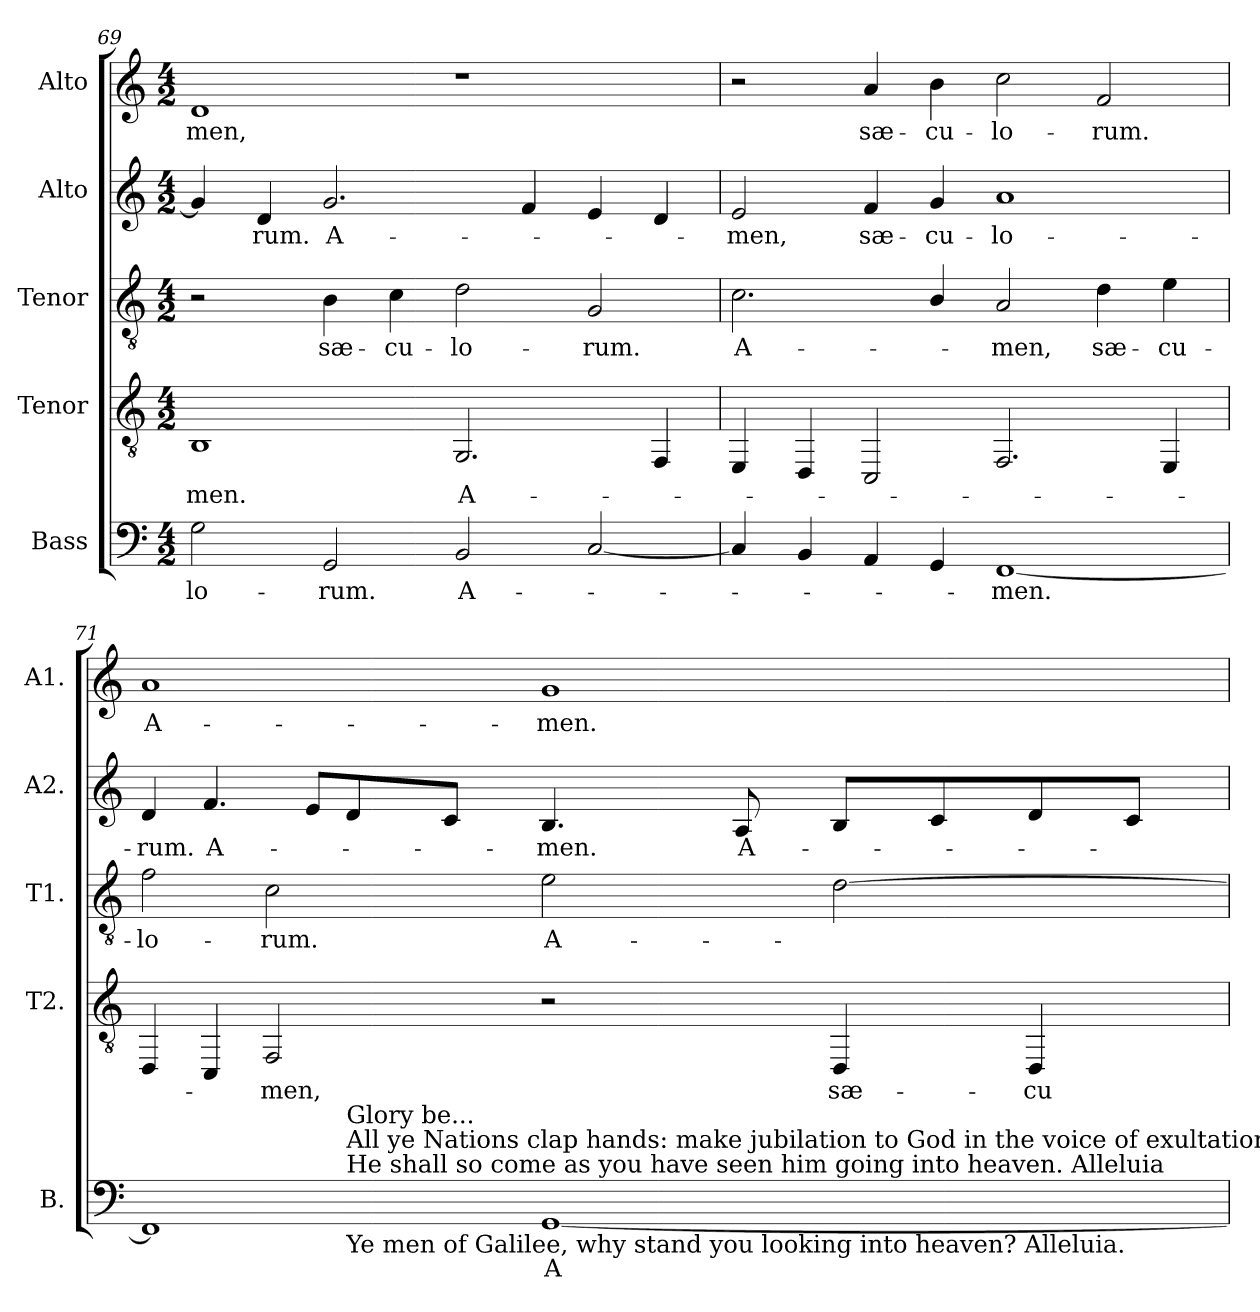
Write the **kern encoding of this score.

**kern	**text	**kern	**text	**kern	**text	**kern	**text	**kern	**text
*part5	*part5	*part4	*part4	*part3	*part3	*part2	*part2	*part1	*part1
*staff5	*staff5	*staff4	*staff4	*staff3	*staff3	*staff2	*staff2	*staff1	*staff1
*I"Bass	*	*I"Tenor	*	*I"Tenor	*	*I"Alto	*	*I"Alto	*
*I'B.	*	*I'T2.	*	*I'T1.	*	*I'A2.	*	*I'A1.	*
*clefF4	*	*clefGv2	*	*clefGv2	*	*clefG2	*	*clefG2	*
*	*	*	*	*ITrd7c12	*	*	*	*	*
*k[]	*	*k[]	*	*k[]	*	*k[]	*	*k[]	*
*C:	*	*C:	*	*C:	*	*C:	*	*C:	*
*M4/2	*	*M4/2	*	*M4/2	*	*M4/2	*	*M4/2	*
=69	=69	=69	=69	=69	=69	=69	=69	=69	=69
!	!LO:LY:b:color=#000000	!	!	!	!	!	!	!	!
!	!	!	!LO:LY:b:color=#000000	!	!	!	!	!	!
!	!	!	!	!	!	!	!	!	!LO:LY:b:color=#000000
2Gi\	-lo-	1BBi	-men.	2r	.	4gi/]	.	1di	-men,
!	!	!	!	!	!	!	!LO:LY:b:color=#000000	!	!
.	.	.	.	.	.	4di/	-rum.	.	.
!	!LO:LY:b:color=#000000	!	!	!	!	!	!	!	!
!	!	!	!	!	!LO:LY:b:color=#000000	!	!	!	!
!	!	!	!	!	!	!	!LO:LY:b:color=#000000	!	!
2GGi/	-rum.	.	.	4BBi\	sæ-	2.gi/	A-	.	.
!	!	!	!	!	!LO:LY:b:color=#000000	!	!	!	!
.	.	.	.	4Ci\	-cu-	.	.	.	.
!	!LO:LY:b:color=#000000	!	!	!	!	!	!	!	!
!	!	!	!LO:LY:b:color=#000000	!	!	!	!	!	!
!	!	!	!	!	!LO:LY:b:color=#000000	!	!	!	!
2BBi/	A-	2.GGi/	A-	2Di\	-lo-	.	.	1r	.
.	.	.	.	.	.	4fi/	.	.	.
!	!	!	!	!	!LO:LY:b:color=#000000	!	!	!	!
[2Ci/	.	.	.	2GGi/	-rum.	4ei/	.	.	.
.	.	4FFi/	.	.	.	4di/	.	.	.
=70	=70	=70	=70	=70	=70	=70	=70	=70	=70
!	!	!	!	!	!LO:LY:b:color=#000000	!	!	!	!
!	!	!	!	!	!	!	!LO:LY:b:color=#000000	!	!
4Ci/]	.	4EEi/	.	2.Ci\	A-	2ei/	-men,	2r	.
4BBi/	.	4DDi/	.	.	.	.	.	.	.
!	!	!	!	!	!	!	!LO:LY:b:color=#000000	!	!
!	!	!	!	!	!	!	!	!	!LO:LY:b:color=#000000
4AAi/	.	2CCi/	.	.	.	4fi/	sæ-	4ai/	sæ-
!	!	!	!	!	!	!	!LO:LY:b:color=#000000	!	!
!	!	!	!	!	!	!	!	!	!LO:LY:b:color=#000000
4GGi/	.	.	.	4BBi/	.	4gi/	-cu-	4bi\	-cu-
!	!LO:LY:b:color=#000000	!	!	!	!	!	!	!	!
!	!	!	!	!	!LO:LY:b:color=#000000	!	!	!	!
!	!	!	!	!	!	!	!LO:LY:b:color=#000000	!	!
!	!	!	!	!	!	!	!	!	!LO:LY:b:color=#000000
[1FFi	-men.	2.FFi/	.	2AAi/	-men,	1ai	-lo-	2cci\	-lo-
!	!	!	!	!	!LO:LY:b:color=#000000	!	!	!	!
!	!	!	!	!	!	!	!	!	!LO:LY:b:color=#000000
.	.	.	.	4Di\	sæ-	.	.	2fi/	-rum.
!	!	!	!	!	!LO:LY:b:color=#000000	!	!	!	!
.	.	4EEi/	.	4Ei\	-cu-	.	.	.	.
!!LO:PB:g=z
=71	=71	=71	=71	=71	=71	=71	=71	=71	=71
!	!	!	!	!	!LO:LY:b:color=#000000	!	!	!	!
!	!	!	!	!	!	!	!LO:LY:b:color=#000000	!	!
!	!	!	!	!	!	!	!	!	!LO:LY:b:color=#000000
*^	*	*	*	*	*	*	*	*	*
1FFi]	2.ryy	.	4DDi/	.	2Fi\	-lo-	4di/	-rum.	1ai	A-
!	!	!	!	!	!	!	!	!LO:LY:b:color=#000000	!	!
.	.	.	4CCi/	.	.	.	4.fi/	A-	.	.
!	!	!	!	!LO:LY:b:color=#000000	!	!	!	!	!	!
!	!	!	!	!	!	!LO:LY:b:color=#000000	!	!	!	!
.	.	.	2FFi/	-men,	2Ci\	-rum.	.	.	.	.
.	.	.	.	.	.	.	8ei/L	.	.	.
!	!LO:TX:b:t=Ye men of Galilee, why stand you looking into heaven?  Alleluia.	!	!	!	!	!	!	!	!	!
!	!LO:TX:t=He shall so come as you have seen him going into heaven.  Alleluia	!	!	!	!	!	!	!	!	!
!	!LO:TX:t=All ye Nations clap hands&colon; make jubilation to God in the voice of exultation.	!	!	!	!	!	!	!	!	!
!	!LO:TX:t=Glory be...	!	!	!	!	!	!	!	!	!
.	1ryy	.	.	.	.	.	8di/	.	.	.
.	.	.	.	.	.	.	8ci/J	.	.	.
!	!	!LO:LY:b:color=#000000	!	!	!	!	!	!	!	!
!	!	!	!	!	!	!LO:LY:b:color=#000000	!	!	!	!
!	!	!	!	!	!	!	!	!LO:LY:b:color=#000000	!	!
!	!	!	!	!	!	!	!	!	!	!LO:LY:b:color=#000000
[1GGi	.	A-	2r	.	2Ei\	A-	4.Bi/	-men.	1gi	-men.
!	!	!	!	!	!	!	!	!LO:LY:b:color=#000000	!	!
.	.	.	.	.	.	.	8Ai/	A-	.	.
!	!	!	!	!LO:LY:b:color=#000000	!	!	!	!	!	!
.	.	.	4DDi/	sæ-	[2Di\	.	8Bi/L	.	.	.
.	.	.	.	.	.	.	8ci/	.	.	.
!	!	!	!	!LO:LY:b:color=#000000	!	!	!	!	!	!
.	4ryy	.	4DDi/	-cu-	.	.	8di/	.	.	.
.	.	.	.	.	.	.	8ci/J	.	.	.
*v	*v	*	*	*	*	*	*	*	*	*
=	=	=	=	=	=	=	=	=	=
*-	*-	*-	*-	*-	*-	*-	*-	*-	*-
